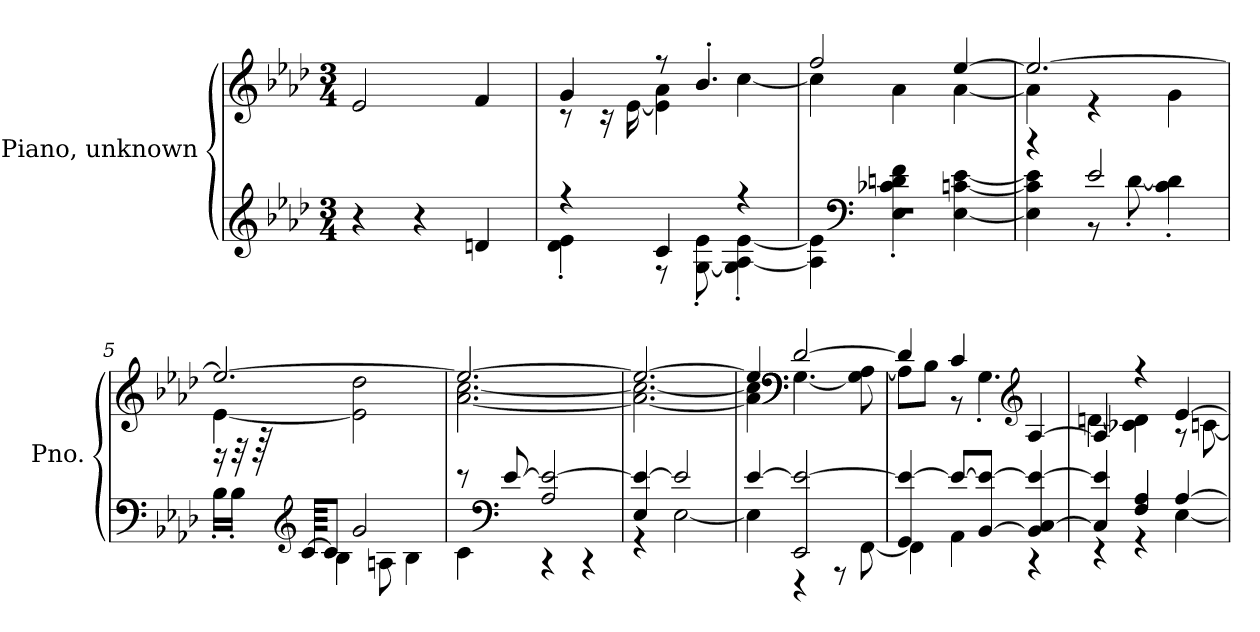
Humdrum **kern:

**kern	**kern
*part1	*part1
*staff2	*staff1
*I"Piano, unknown	*
*I'Pno.	*
*clefG2	*clefG2
*k[b-e-a-d-]	*k[b-e-a-d-]
*M3/4	*M3/4
*MM135	*MM135
=1	=1
4r	2e-/
4r	.
4dn/	4f/
=2	=2
*^	*^
4r	4d-\' 4e-\'	4g/	8r
.	.	.	16r
.	.	.	[16e-\
4c/	8r	8r	4e-\] 4a-\
.	[8G\' 8e-\'	4.b-'/	.
4r	4G\]' [4A-\' [4e-\'	.	[4cc\
=3	=3	=3	=3
2.r	4A-\] 4e-\]	2ff/	4cc\]
*clefF4	*	*	*
.	4E-\' 4c-X\' 4dn\' 4f\'	.	4a-\
.	[4E-\ [4cn\ [4e-\	[4ee-/	[4a-\
=4	=4	=4	=4
4r	4E-\] 4c\] 4e-\]	2.ee-/_	4a-\]
2e-/	8r	.	4r
.	[8d-'\	.	.
.	4c\' 4d-\]'	.	4g\
=5	=5	=5	=5
16r	16B-'\LL	2.ee-/_	[4e-\
32r	16B-'\JJ	.	.
64r	.	.	.
*clefG2	*	*	*
[64c/KKKL	.	.	.
8c/J]	4B-\	.	.
2g/	.	.	2e-\] 2dd-\
.	8An\	.	.
.	4B-\	.	.
!!LO:LB:g=z	!!
=6	=6	=6	=6
8r	4c\	2.ee-/_	[2.a-\ [2.cc\
*clefF4	*	*	*
[8e-/	.	.	.
2A-/ 2e-/_	4r	.	.
.	4r	.	.
=7	=7	=7	=7
4E-/ 4e-/_	4r	2.ee-/_	2.a-\_ 2.cc\_
2e-/]	[2E-\	.	.
=8	=8	=8	=8
[4e-/	4E-\]	4ee-/]	4a-\] 4cc\]
*	*	*clefF4	*
2EE-/ 2e-/_	4r	[2d-/	[4.G\
.	8r	.	.
.	[8FF\	.	8G\] [8A-\
=9	=9	=9	=9
4GG/ 4e-/_	4FF\]	4d-/]	8A-\L]
.	.	.	8B-\J
8e-/L_	4AA-\	4c/	8r
[8BB-/ 8e-/_J	.	.	4.G'\
*	*	*clefG2	*
4BB-/] [4C/ 4e-/_	4r	[4A-/	.
=10	=10	=10	=10
4C/] 4e-/]	4r	4A-/]	[4dn\
4F/ 4A-/	4r	4r	4c-X\ 4d\]
[4A-/	[4E-\	[4e-/	8r
.	.	.	[8cn\
*v	*v	*	*
*	*v	*v
=	=
*-	*-
